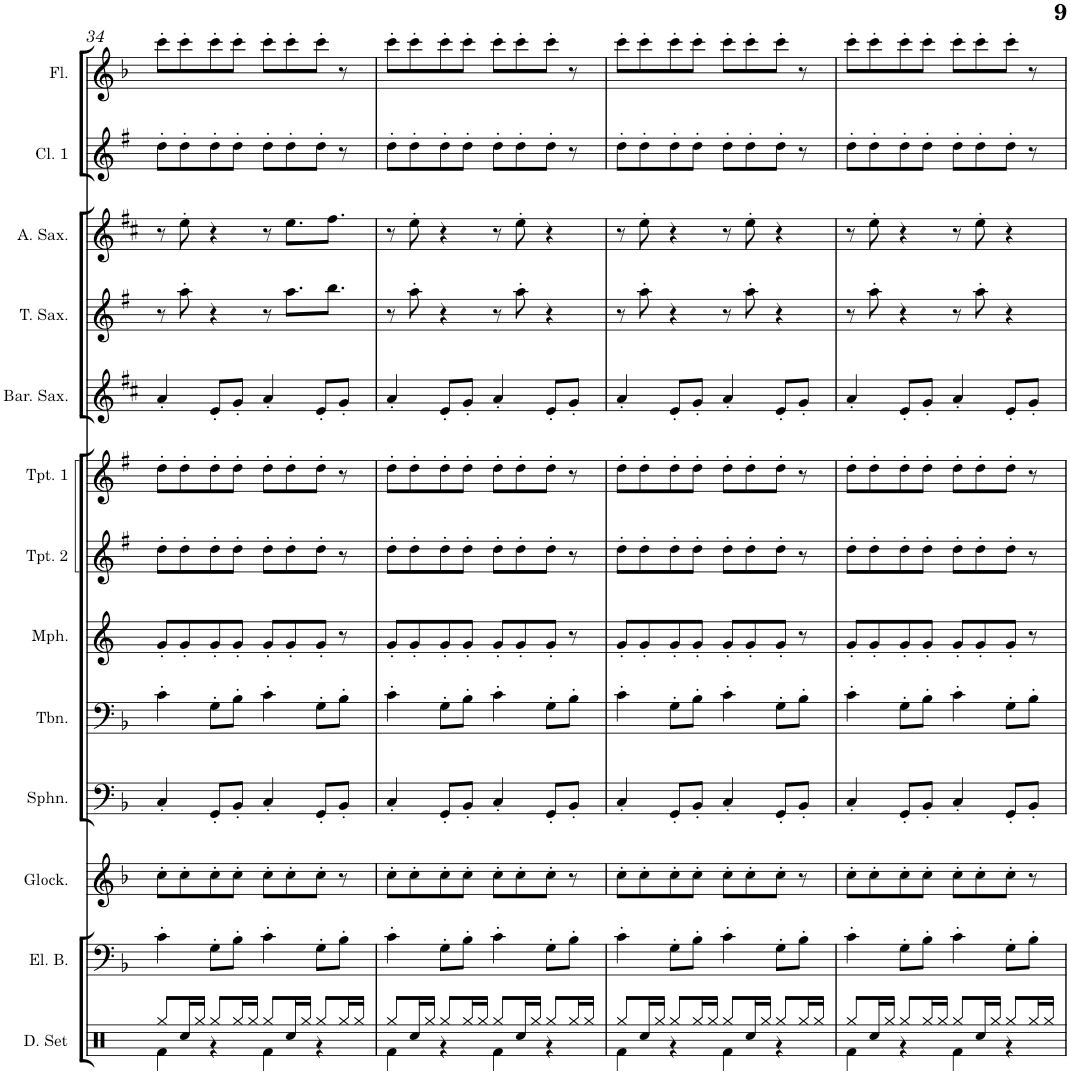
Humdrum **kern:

**kern	**kern	**kern	**kern	**kern	**kern	**kern	**kern	**kern	**kern	**kern	**kern	**kern
*part13	*part12	*part11	*part10	*part9	*part8	*part7	*part6	*part5	*part4	*part3	*part2	*part1
*staff13	*staff12	*staff11	*staff10	*staff9	*staff8	*staff7	*staff6	*staff5	*staff4	*staff3	*staff2	*staff1
*I"Drumset	*I"Electric Bass	*I"Glockenspiel	*I"Sousaphone	*I"Trombone	*I"Mellophone	*I"Trumpet 2	*I"Trumpet 1	*I"Baritone Sax	*I"Tenor Sax	*I"Alto Sax	*I"Clarinet 1	*I"Flute
*I'D. Set	*I'El. B.	*I'Glock.	*I'Sphn.	*I'Tbn.	*I'Mph.	*I'Tpt. 2	*I'Tpt. 1	*I'Bar. Sax.	*I'T. Sax.	*I'A. Sax.	*I'Cl. 1	*I'Fl.
!!LO:PB:g=z
*clefX	*clefF4	*clefG2	*clefF4	*clefF4	*clefG2	*clefG2	*clefG2	*clefG2	*clefG2	*clefG2	*clefG2	*clefG2
*	*Trd7c12	*Trd-14c-24	*	*	*Trd4c7	*Trd1c2	*Trd1c2	*Trd12c21	*Trd8c14	*Trd5c9	*Trd1c2	*
*k[]	*k[b-]	*k[b-]	*k[b-]	*k[b-]	*k[]	*k[f#]	*k[f#]	*k[f#c#]	*k[f#]	*k[f#c#]	*k[f#]	*k[b-]
*M4/4	*M4/4	*M4/4	*M4/4	*M4/4	*M4/4	*M4/4	*M4/4	*M4/4	*M4/4	*M4/4	*M4/4	*M4/4
=34	=34	=34	=34	=34	=34	=34	=34	=34	=34	=34	=34	=34
*^	*	*	*	*	*	*	*	*	*	*	*	*
8Rgg/L	4Rf\	4c'\	8cc'\L	4C'/	4c'\	8g'/L	8dd'\L	8dd'\L	4a'/	8r	8r	8dd'\L	8ccc'\L
16Rcc/L	.	.	8cc'\	.	.	8g'/	8dd'\	8dd'\	.	8aa'\	8ee'\	8dd'\	8ccc'\
16Rgg/JJ	.	.	.	.	.	.	.	.	.	.	.	.	.
8Rgg/L	4r	8G'\L	8cc'\	8GG'/L	8G'\L	8g'/	8dd'\	8dd'\	8e'/L	4r	4r	8dd'\	8ccc'\
16Rgg/L	.	8B-'\J	8cc'\J	8BB-'/J	8B-'\J	8g'/J	8dd'\J	8dd'\J	8g'/J	.	.	8dd'\J	8ccc'\J
16Rgg/JJ	.	.	.	.	.	.	.	.	.	.	.	.	.
8Rgg/L	4Rf\	4c'\	8cc'\L	4C'/	4c'\	8g'/L	8dd'\L	8dd'\L	4a'/	8r	8r	8dd'\L	8ccc'\L
16Rcc/L	.	.	8cc'\	.	.	8g'/	8dd'\	8dd'\	.	8.aa\L	8.ee\L	8dd'\	8ccc'\
16Rgg/JJ	.	.	.	.	.	.	.	.	.	.	.	.	.
8Rgg/L	4r	8G'\L	8cc'\J	8GG'/L	8G'\L	8g'/J	8dd'\J	8dd'\J	8e'/L	.	.	8dd'\J	8ccc'\J
.	.	.	.	.	.	.	.	.	.	8.bb\J	8.ff#\J	.	.
16Rgg/L	.	8B-'\J	8r	8BB-'/J	8B-'\J	8r	8r	8r	8g'/J	.	.	8r	8r
16Rgg/JJ	.	.	.	.	.	.	.	.	.	.	.	.	.
=35	=35	=35	=35	=35	=35	=35	=35	=35	=35	=35	=35	=35	=35
8Rgg/L	4Rf\	4c'\	8cc'\L	4C'/	4c'\	8g'/L	8dd'\L	8dd'\L	4a'/	8r	8r	8dd'\L	8ccc'\L
16Rcc/L	.	.	8cc'\	.	.	8g'/	8dd'\	8dd'\	.	8aa'\	8ee'\	8dd'\	8ccc'\
16Rgg/JJ	.	.	.	.	.	.	.	.	.	.	.	.	.
8Rgg/L	4r	8G'\L	8cc'\	8GG'/L	8G'\L	8g'/	8dd'\	8dd'\	8e'/L	4r	4r	8dd'\	8ccc'\
16Rgg/L	.	8B-'\J	8cc'\J	8BB-'/J	8B-'\J	8g'/J	8dd'\J	8dd'\J	8g'/J	.	.	8dd'\J	8ccc'\J
16Rgg/JJ	.	.	.	.	.	.	.	.	.	.	.	.	.
8Rgg/L	4Rf\	4c'\	8cc'\L	4C'/	4c'\	8g'/L	8dd'\L	8dd'\L	4a'/	8r	8r	8dd'\L	8ccc'\L
16Rcc/L	.	.	8cc'\	.	.	8g'/	8dd'\	8dd'\	.	8aa'\	8ee'\	8dd'\	8ccc'\
16Rgg/JJ	.	.	.	.	.	.	.	.	.	.	.	.	.
8Rgg/L	4r	8G'\L	8cc'\J	8GG'/L	8G'\L	8g'/J	8dd'\J	8dd'\J	8e'/L	4r	4r	8dd'\J	8ccc'\J
16Rgg/L	.	8B-'\J	8r	8BB-'/J	8B-'\J	8r	8r	8r	8g'/J	.	.	8r	8r
16Rgg/JJ	.	.	.	.	.	.	.	.	.	.	.	.	.
=36	=36	=36	=36	=36	=36	=36	=36	=36	=36	=36	=36	=36	=36
8Rgg/L	4Rf\	4c'\	8cc'\L	4C'/	4c'\	8g'/L	8dd'\L	8dd'\L	4a'/	8r	8r	8dd'\L	8ccc'\L
16Rcc/L	.	.	8cc'\	.	.	8g'/	8dd'\	8dd'\	.	8aa'\	8ee'\	8dd'\	8ccc'\
16Rgg/JJ	.	.	.	.	.	.	.	.	.	.	.	.	.
8Rgg/L	4r	8G'\L	8cc'\	8GG'/L	8G'\L	8g'/	8dd'\	8dd'\	8e'/L	4r	4r	8dd'\	8ccc'\
16Rgg/L	.	8B-'\J	8cc'\J	8BB-'/J	8B-'\J	8g'/J	8dd'\J	8dd'\J	8g'/J	.	.	8dd'\J	8ccc'\J
16Rgg/JJ	.	.	.	.	.	.	.	.	.	.	.	.	.
8Rgg/L	4Rf\	4c'\	8cc'\L	4C'/	4c'\	8g'/L	8dd'\L	8dd'\L	4a'/	8r	8r	8dd'\L	8ccc'\L
16Rcc/L	.	.	8cc'\	.	.	8g'/	8dd'\	8dd'\	.	8aa'\	8ee'\	8dd'\	8ccc'\
16Rgg/JJ	.	.	.	.	.	.	.	.	.	.	.	.	.
8Rgg/L	4r	8G'\L	8cc'\J	8GG'/L	8G'\L	8g'/J	8dd'\J	8dd'\J	8e'/L	4r	4r	8dd'\J	8ccc'\J
16Rgg/L	.	8B-'\J	8r	8BB-'/J	8B-'\J	8r	8r	8r	8g'/J	.	.	8r	8r
16Rgg/JJ	.	.	.	.	.	.	.	.	.	.	.	.	.
=37	=37	=37	=37	=37	=37	=37	=37	=37	=37	=37	=37	=37	=37
8Rgg/L	4Rf\	4c'\	8cc'\L	4C'/	4c'\	8g'/L	8dd'\L	8dd'\L	4a'/	8r	8r	8dd'\L	8ccc'\L
16Rcc/L	.	.	8cc'\	.	.	8g'/	8dd'\	8dd'\	.	8aa'\	8ee'\	8dd'\	8ccc'\
16Rgg/JJ	.	.	.	.	.	.	.	.	.	.	.	.	.
8Rgg/L	4r	8G'\L	8cc'\	8GG'/L	8G'\L	8g'/	8dd'\	8dd'\	8e'/L	4r	4r	8dd'\	8ccc'\
16Rgg/L	.	8B-'\J	8cc'\J	8BB-'/J	8B-'\J	8g'/J	8dd'\J	8dd'\J	8g'/J	.	.	8dd'\J	8ccc'\J
16Rgg/JJ	.	.	.	.	.	.	.	.	.	.	.	.	.
8Rgg/L	4Rf\	4c'\	8cc'\L	4C'/	4c'\	8g'/L	8dd'\L	8dd'\L	4a'/	8r	8r	8dd'\L	8ccc'\L
16Rcc/L	.	.	8cc'\	.	.	8g'/	8dd'\	8dd'\	.	8aa'\	8ee'\	8dd'\	8ccc'\
16Rgg/JJ	.	.	.	.	.	.	.	.	.	.	.	.	.
8Rgg/L	4r	8G'\L	8cc'\J	8GG'/L	8G'\L	8g'/J	8dd'\J	8dd'\J	8e'/L	4r	4r	8dd'\J	8ccc'\J
16Rgg/L	.	8B-'\J	8r	8BB-'/J	8B-'\J	8r	8r	8r	8g'/J	.	.	8r	8r
16Rgg/JJ	.	.	.	.	.	.	.	.	.	.	.	.	.
*v	*v	*	*	*	*	*	*	*	*	*	*	*	*
=	=	=	=	=	=	=	=	=	=	=	=	=
*-	*-	*-	*-	*-	*-	*-	*-	*-	*-	*-	*-	*-
